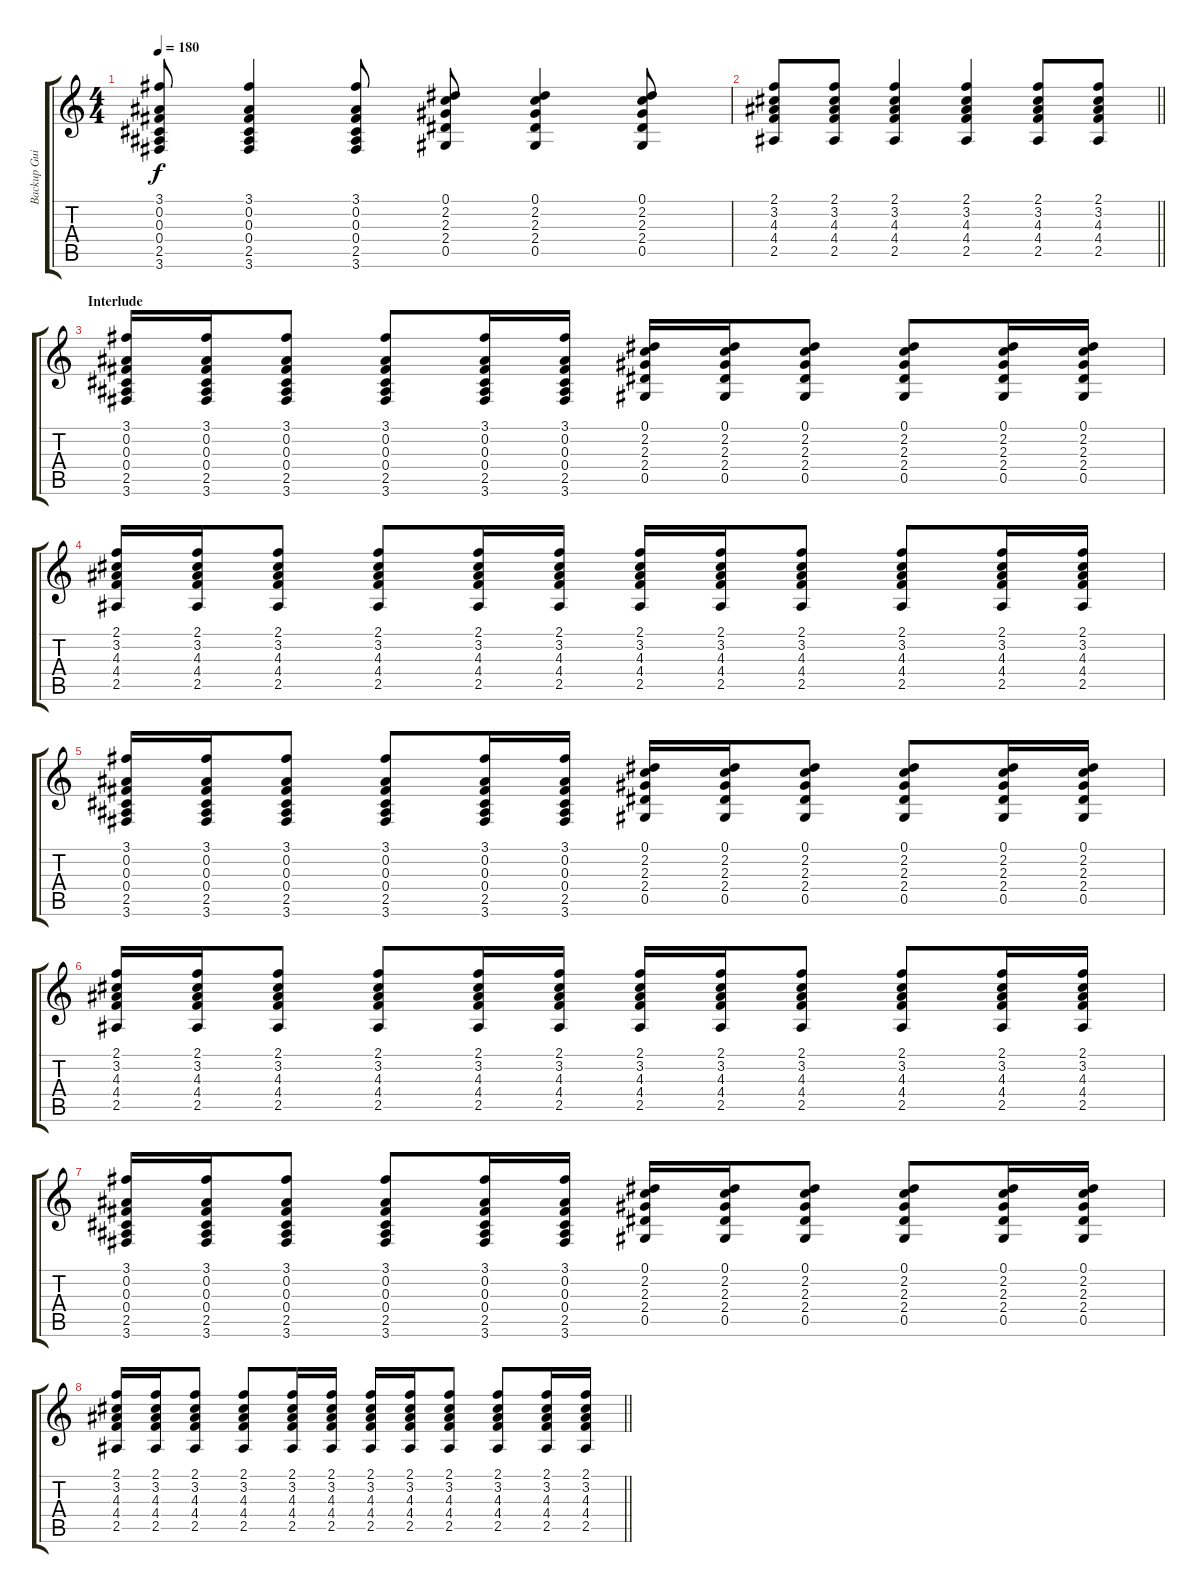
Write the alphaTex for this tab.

\track ("Backup Guitar" "Backup Gui") {instrument overdrivenguitar}
\staff {score tabs}
\tuning (Eb4 Bb3 Gb3 Db3 Ab2 Eb2) {hide}
\ts (4 4)
\tempo 180
\clef g2
\ks c
(3.1 0.2 0.3 0.4 2.5 3.6).8{dy f} (3.1 0.2 0.3 0.4 2.5 3.6).4 (3.1 0.2 0.3 0.4 2.5 3.6).8 (0.1 2.2 2.3 2.4 0.5).8 (0.1 2.2 2.3 2.4 0.5).4 (0.1 2.2 2.3 2.4 0.5).8 |
\barLineRight lightlight
(2.1 3.2 4.3 4.4 2.5).8 (2.1 3.2 4.3 4.4 2.5).8 (2.1 3.2 4.3 4.4 2.5).4 (2.1 3.2 4.3 4.4 2.5).4 (2.1 3.2 4.3 4.4 2.5).8 (2.1 3.2 4.3 4.4 2.5).8 |
\section ("" "Interlude")
(3.1 0.2 0.3 0.4 2.5 3.6).16 (3.1 0.2 0.3 0.4 2.5 3.6).16 (3.1 0.2 0.3 0.4 2.5 3.6).8 (3.1 0.2 0.3 0.4 2.5 3.6).8 (3.1 0.2 0.3 0.4 2.5 3.6).16 (3.1 0.2 0.3 0.4 2.5 3.6).16 (0.1 2.2 2.3 2.4 0.5).16 (0.1 2.2 2.3 2.4 0.5).16 (0.1 2.2 2.3 2.4 0.5).8 (0.1 2.2 2.3 2.4 0.5).8 (0.1 2.2 2.3 2.4 0.5).16 (0.1 2.2 2.3 2.4 0.5).16 |
(2.1 3.2 4.3 4.4 2.5).16 (2.1 3.2 4.3 4.4 2.5).16 (2.1 3.2 4.3 4.4 2.5).8 (2.1 3.2 4.3 4.4 2.5).8 (2.1 3.2 4.3 4.4 2.5).16 (2.1 3.2 4.3 4.4 2.5).16 (2.1 3.2 4.3 4.4 2.5).16 (2.1 3.2 4.3 4.4 2.5).16 (2.1 3.2 4.3 4.4 2.5).8 (2.1 3.2 4.3 4.4 2.5).8 (2.1 3.2 4.3 4.4 2.5).16 (2.1 3.2 4.3 4.4 2.5).16 |
(3.1 0.2 0.3 0.4 2.5 3.6).16 (3.1 0.2 0.3 0.4 2.5 3.6).16 (3.1 0.2 0.3 0.4 2.5 3.6).8 (3.1 0.2 0.3 0.4 2.5 3.6).8 (3.1 0.2 0.3 0.4 2.5 3.6).16 (3.1 0.2 0.3 0.4 2.5 3.6).16 (0.1 2.2 2.3 2.4 0.5).16 (0.1 2.2 2.3 2.4 0.5).16 (0.1 2.2 2.3 2.4 0.5).8 (0.1 2.2 2.3 2.4 0.5).8 (0.1 2.2 2.3 2.4 0.5).16 (0.1 2.2 2.3 2.4 0.5).16 |
(2.1 3.2 4.3 4.4 2.5).16 (2.1 3.2 4.3 4.4 2.5).16 (2.1 3.2 4.3 4.4 2.5).8 (2.1 3.2 4.3 4.4 2.5).8 (2.1 3.2 4.3 4.4 2.5).16 (2.1 3.2 4.3 4.4 2.5).16 (2.1 3.2 4.3 4.4 2.5).16 (2.1 3.2 4.3 4.4 2.5).16 (2.1 3.2 4.3 4.4 2.5).8 (2.1 3.2 4.3 4.4 2.5).8 (2.1 3.2 4.3 4.4 2.5).16 (2.1 3.2 4.3 4.4 2.5).16 |
(3.1 0.2 0.3 0.4 2.5 3.6).16 (3.1 0.2 0.3 0.4 2.5 3.6).16 (3.1 0.2 0.3 0.4 2.5 3.6).8 (3.1 0.2 0.3 0.4 2.5 3.6).8 (3.1 0.2 0.3 0.4 2.5 3.6).16 (3.1 0.2 0.3 0.4 2.5 3.6).16 (0.1 2.2 2.3 2.4 0.5).16 (0.1 2.2 2.3 2.4 0.5).16 (0.1 2.2 2.3 2.4 0.5).8 (0.1 2.2 2.3 2.4 0.5).8 (0.1 2.2 2.3 2.4 0.5).16 (0.1 2.2 2.3 2.4 0.5).16 |
\barLineRight lightlight
(2.1 3.2 4.3 4.4 2.5).16 (2.1 3.2 4.3 4.4 2.5).16 (2.1 3.2 4.3 4.4 2.5).8 (2.1 3.2 4.3 4.4 2.5).8 (2.1 3.2 4.3 4.4 2.5).16 (2.1 3.2 4.3 4.4 2.5).16 (2.1 3.2 4.3 4.4 2.5).16 (2.1 3.2 4.3 4.4 2.5).16 (2.1 3.2 4.3 4.4 2.5).8 (2.1 3.2 4.3 4.4 2.5).8 (2.1 3.2 4.3 4.4 2.5).16 (2.1 3.2 4.3 4.4 2.5).16
